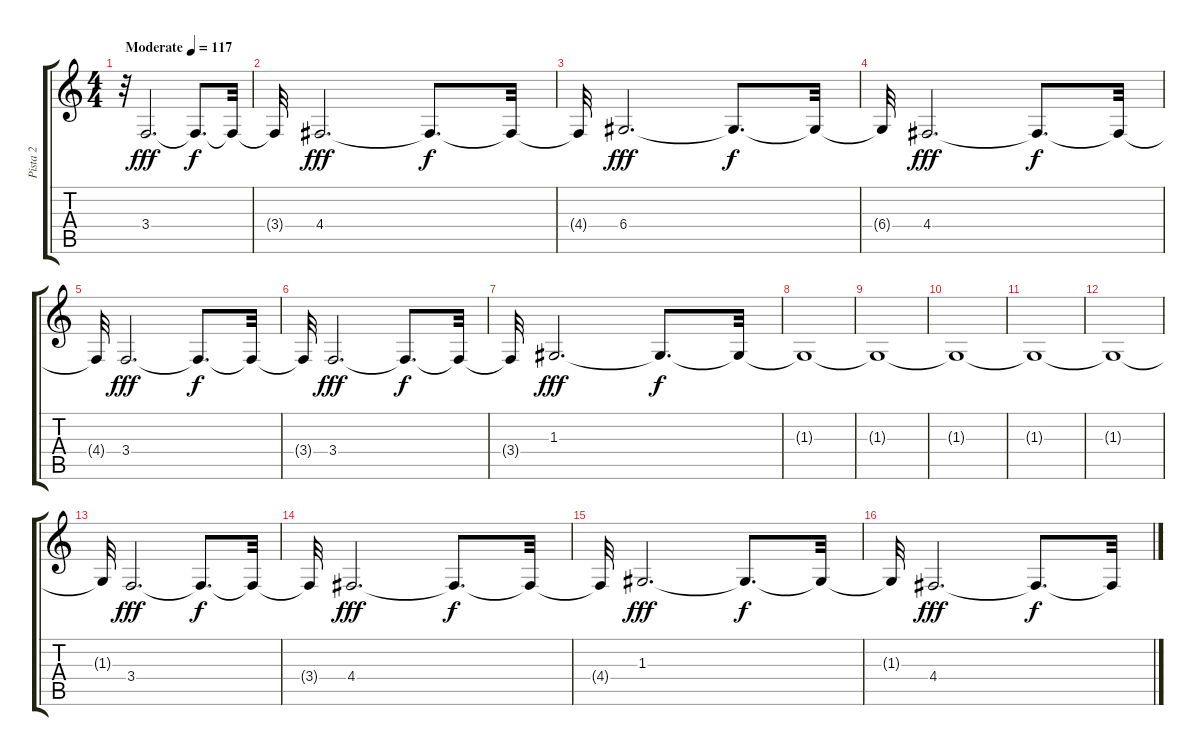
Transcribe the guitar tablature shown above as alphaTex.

\track ("Pista 2" "Pista 2") {instrument musicbox}
\staff {score tabs}
\tuning (E4 B3 G3 D3 A2 E2) {hide}
\ts (4 4)
\tempo (117 "Moderate")
\clef g2
\ks c
r.32{dy fff instrument musicbox} 3.4.2{d volume 10} 3.4{t}.8{d dy f} 3.4{t}.32 |
3.4{t}.32 4.4.2{d dy fff} 4.4{t}.8{d dy f} 4.4{t}.32 |
4.4{t}.32 6.4.2{d dy fff} 6.4{t}.8{d dy f} 6.4{t}.32 |
6.4{t}.32 4.4.2{d dy fff} 4.4{t}.8{d dy f} 4.4{t}.32 |
4.4{t}.32 3.4.2{d dy fff} 3.4{t}.8{d dy f} 3.4{t}.32 |
3.4{t}.32 3.4.2{d dy fff} 3.4{t}.8{d dy f} 3.4{t}.32 |
3.4{t}.32 1.3.2{d dy fff} 1.3{t}.8{d dy f} 1.3{t}.32 |
1.3{t}.1 |
1.3{t}.1 |
1.3{t}.1 |
1.3{t}.1 |
1.3{t}.1 |
1.3{t}.32 3.4.2{d dy fff} 3.4{t}.8{d dy f} 3.4{t}.32 |
3.4{t}.32 4.4.2{d dy fff} 4.4{t}.8{d dy f} 4.4{t}.32 |
4.4{t}.32 1.3.2{d dy fff} 1.3{t}.8{d dy f} 1.3{t}.32 |
1.3{t}.32 4.4.2{d dy fff} 4.4{t}.8{d dy f} 4.4{t}.32
